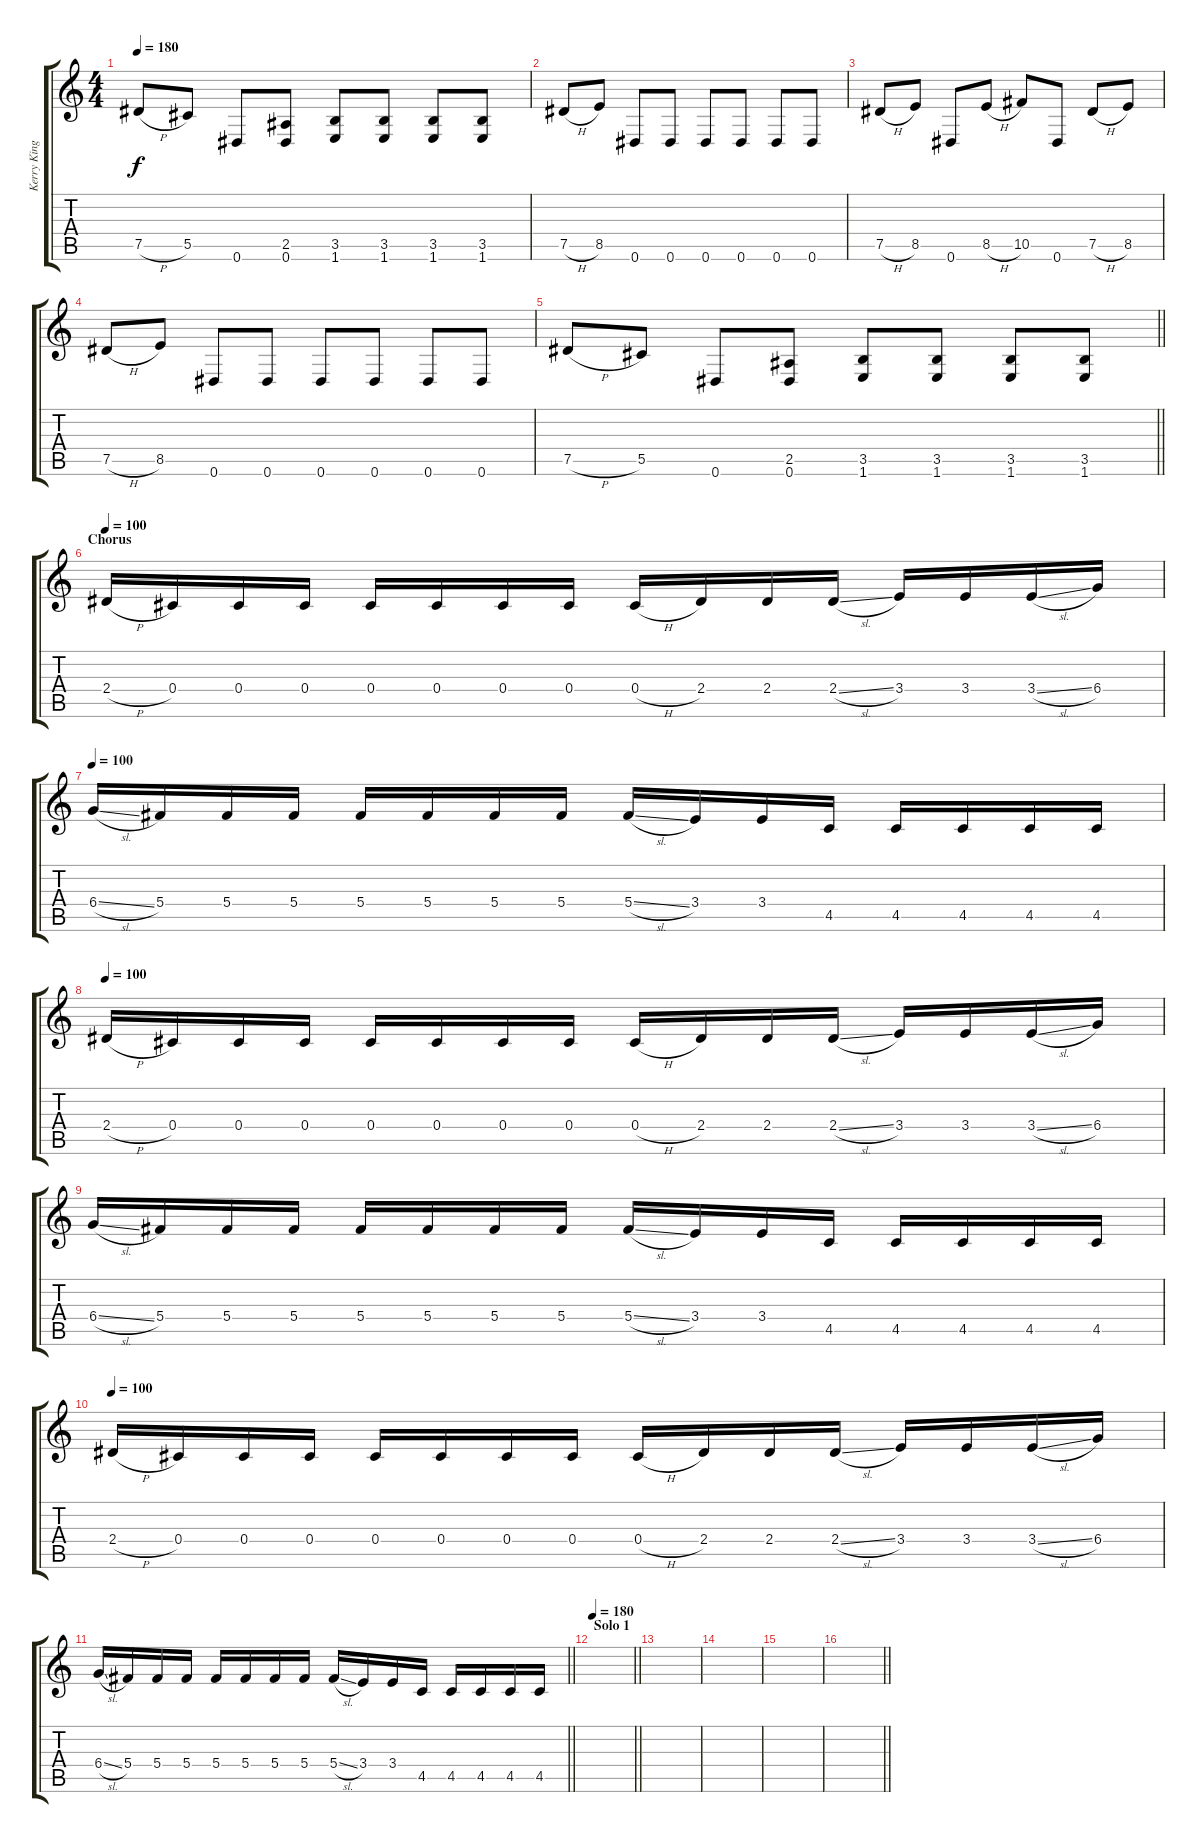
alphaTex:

\track ("Kerry King" "Kerry King") {instrument distortionguitar}
\staff {score tabs}
\tuning (Eb4 Bb3 Gb3 Db3 Ab2 Eb2) {hide}
\ts (4 4)
\tempo 180
\clef g2
\ks c
7.5{h}.8{dy f} 5.5.8 0.6.8 (2.5 0.6).8 (3.5 1.6).8 (3.5 1.6).8 (3.5 1.6).8 (3.5 1.6).8 |
7.5{h}.8 8.5.8 0.6.8 0.6.8 0.6.8 0.6.8 0.6.8 0.6.8 |
7.5{h}.8 8.5.8 0.6.8 8.5{h}.8 10.5.8 0.6.8 7.5{h}.8 8.5.8 |
7.5{h}.8 8.5.8 0.6.8 0.6.8 0.6.8 0.6.8 0.6.8 0.6.8 |
\barLineRight lightlight
7.5{h}.8 5.5.8 0.6.8 (2.5 0.6).8 (3.5 1.6).8 (3.5 1.6).8 (3.5 1.6).8 (3.5 1.6).8 |
\section ("" "Chorus")
\tempo 100
2.4{h}.16 0.4.16 0.4.16 0.4.16 0.4.16 0.4.16 0.4.16 0.4.16 0.4{h}.16 2.4.16 2.4.16 2.4{sl}.16 3.4.16 3.4.16 3.4{sl}.16 6.4.16 |
\tempo 100
6.4{sl}.16 5.4.16 5.4.16 5.4.16 5.4.16 5.4.16 5.4.16 5.4.16 5.4{sl}.16 3.4.16 3.4.16 4.5.16 4.5.16 4.5.16 4.5.16 4.5.16 |
\tempo 100
2.4{h}.16 0.4.16 0.4.16 0.4.16 0.4.16 0.4.16 0.4.16 0.4.16 0.4{h}.16 2.4.16 2.4.16 2.4{sl}.16 3.4.16 3.4.16 3.4{sl}.16 6.4.16 |
6.4{sl}.16 5.4.16 5.4.16 5.4.16 5.4.16 5.4.16 5.4.16 5.4.16 5.4{sl}.16 3.4.16 3.4.16 4.5.16 4.5.16 4.5.16 4.5.16 4.5.16 |
\tempo 100
2.4{h}.16 0.4.16 0.4.16 0.4.16 0.4.16 0.4.16 0.4.16 0.4.16 0.4{h}.16 2.4.16 2.4.16 2.4{sl}.16 3.4.16 3.4.16 3.4{sl}.16 6.4.16 |
\barLineRight lightlight
6.4{sl}.16 5.4.16 5.4.16 5.4.16 5.4.16 5.4.16 5.4.16 5.4.16 5.4{sl}.16 3.4.16 3.4.16 4.5.16 4.5.16 4.5.16 4.5.16 4.5.16 |
\section ("" "Solo 1")
\tempo 180
\barLineRight lightlight
|
|
|
|
\barLineRight lightlight
